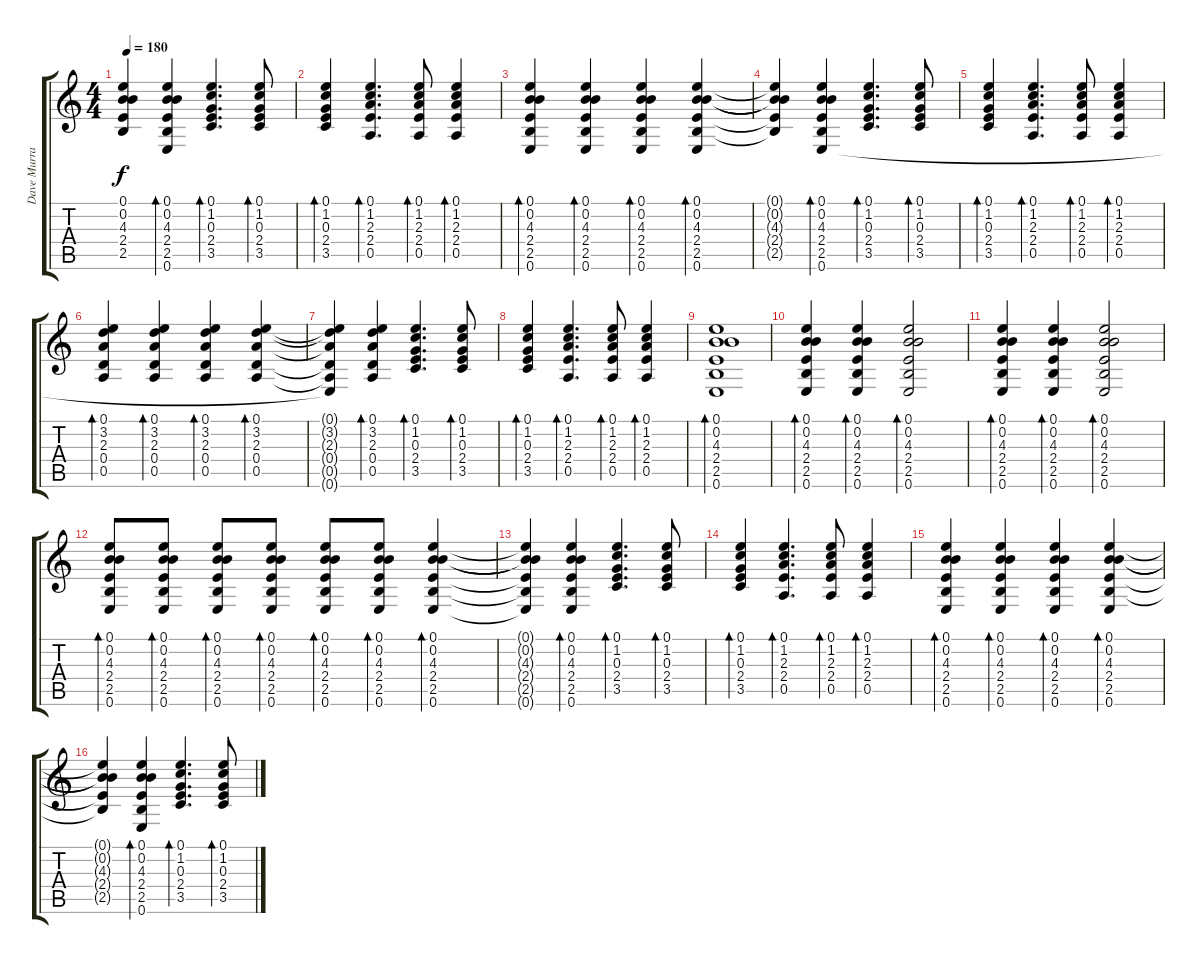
\track ("Dave Murray" "Dave Murra") {instrument electricguitarjazz}
\staff {score tabs}
\tuning (E4 B3 G3 D3 A2 E2) {hide}
\ts (4 4)
\tempo 180
\clef g2
\ks c
(0.1{t} 0.2{t} 4.3{t} 2.4{t} 2.5{t}).4{dy f} (0.1 0.2 4.3 2.4 2.5 0.6).4{bd 60} (0.1 1.2 0.3 2.4 3.5).4{d bd 60} (0.1 1.2 0.3 2.4 3.5).8{bd 60} |
(0.1 1.2 0.3 2.4 3.5).4{bd 60} (0.1 1.2 2.3 2.4 0.5).4{d bd 60} (0.1 1.2 2.3 2.4 0.5).8{bd 60} (0.1 1.2 2.3 2.4 0.5).4{bd 60} |
(0.1 0.2 4.3 2.4 2.5 0.6).4{bd 60} (0.1 0.2 4.3 2.4 2.5 0.6).4{bd 60} (0.1 0.2 4.3 2.4 2.5 0.6).4{bd 60} (0.1 0.2 4.3 2.4 2.5 0.6).4{bd 60} |
(0.1{t} 0.2{t} 4.3{t} 2.4{t} 2.5{t}).4 (0.1 0.2 4.3 2.4 2.5 0.6).4{bd 60} (0.1 1.2 0.3 2.4 3.5).4{d bd 60} (0.1 1.2 0.3 2.4 3.5).8{bd 60} |
(0.1 1.2 0.3 2.4 3.5).4{bd 60} (0.1 1.2 2.3 2.4 0.5).4{d bd 60} (0.1 1.2 2.3 2.4 0.5).8{bd 60} (0.1 1.2 2.3 2.4 0.5).4{bd 60} |
(0.1 3.2 2.3 0.4 0.5).4{bd 60} (0.1 3.2 2.3 0.4 0.5).4{bd 60} (0.1 3.2 2.3 0.4 0.5).4{bd 60} (0.1 3.2 2.3 0.4 0.5).4{bd 60} |
(0.1{t} 3.2{t} 2.3{t} 0.4{t} 0.5{t} 0.6{t}).4 (0.1 3.2 2.3 0.4 0.5).4{bd 60} (0.1 1.2 0.3 2.4 3.5).4{d bd 60} (0.1 1.2 0.3 2.4 3.5).8{bd 60} |
(0.1 1.2 0.3 2.4 3.5).4{bd 60} (0.1 1.2 2.3 2.4 0.5).4{d bd 60} (0.1 1.2 2.3 2.4 0.5).8{bd 60} (0.1 1.2 2.3 2.4 0.5).4{bd 60} |
(0.1 0.2 4.3 2.4 2.5 0.6).1{bd 60} |
(0.1 0.2 4.3 2.4 2.5 0.6).4{bd 60} (0.1 0.2 4.3 2.4 2.5 0.6).4{bd 60} (0.1 0.2 4.3 2.4 2.5 0.6).2{bd 60} |
(0.1 0.2 4.3 2.4 2.5 0.6).4{bd 60} (0.1 0.2 4.3 2.4 2.5 0.6).4{bd 60} (0.1 0.2 4.3 2.4 2.5 0.6).2{bd 60} |
(0.1 0.2 4.3 2.4 2.5 0.6).8{bd 60} (0.1 0.2 4.3 2.4 2.5 0.6).8{bd 60} (0.1 0.2 4.3 2.4 2.5 0.6).8{bd 60} (0.1 0.2 4.3 2.4 2.5 0.6).8{bd 60} (0.1 0.2 4.3 2.4 2.5 0.6).8{bd 60} (0.1 0.2 4.3 2.4 2.5 0.6).8{bd 60} (0.1 0.2 4.3 2.4 2.5 0.6).4{bd 60} |
(0.1{t} 0.2{t} 4.3{t} 2.4{t} 2.5{t} 0.6{t}).4 (0.1 0.2 4.3 2.4 2.5 0.6).4{bd 60} (0.1 1.2 0.3 2.4 3.5).4{d bd 60} (0.1 1.2 0.3 2.4 3.5).8{bd 60} |
(0.1 1.2 0.3 2.4 3.5).4{bd 60} (0.1 1.2 2.3 2.4 0.5).4{d bd 60} (0.1 1.2 2.3 2.4 0.5).8{bd 60} (0.1 1.2 2.3 2.4 0.5).4{bd 60} |
(0.1 0.2 4.3 2.4 2.5 0.6).4{bd 60} (0.1 0.2 4.3 2.4 2.5 0.6).4{bd 60} (0.1 0.2 4.3 2.4 2.5 0.6).4{bd 60} (0.1 0.2 4.3 2.4 2.5 0.6).4{bd 60} |
(0.1{t} 0.2{t} 4.3{t} 2.4{t} 2.5{t}).4 (0.1 0.2 4.3 2.4 2.5 0.6).4{bd 60} (0.1 1.2 0.3 2.4 3.5).4{d bd 60} (0.1 1.2 0.3 2.4 3.5).8{bd 60}
